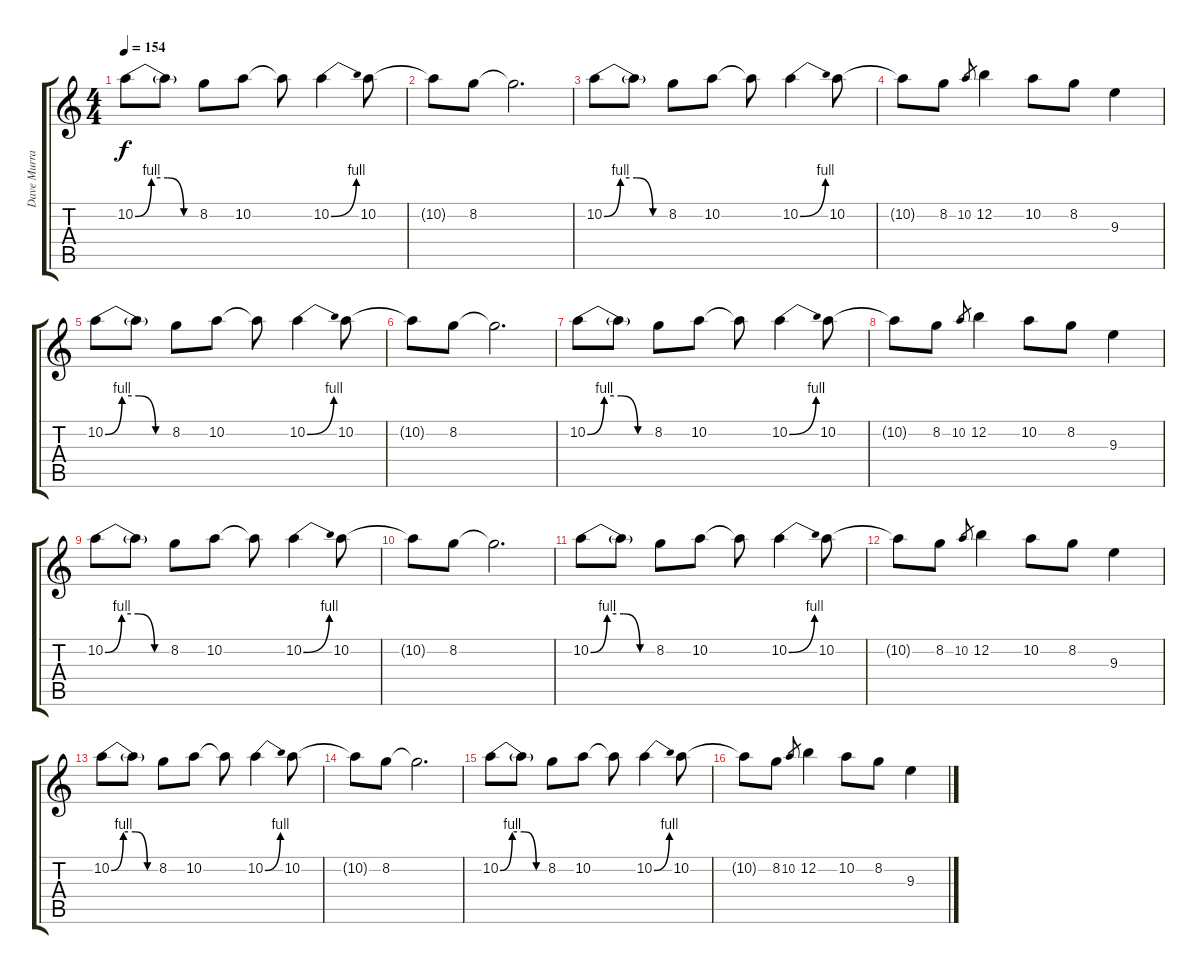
\track ("Dave Murray" "Dave Murra") {instrument distortionguitar}
\staff {score tabs}
\tuning (E4 B3 G3 D3 A2 E2) {hide}
\ts (4 4)
\tempo 154
\clef g2
\ks c
10.2{be (custom 0 0 15 4 30 4 45 0 60 0)}.8{dy f} 10.2{t}.8 8.2.8 10.2.8 10.2{t}.8 10.2{be (bend 0 0 60 4)}.4 10.2.8 |
10.2{t}.8 8.2.8 8.2{t}.2{d} |
10.2{be (custom 0 0 15 4 30 4 45 0 60 0)}.8 10.2{t}.8 8.2.8 10.2.8 10.2{t}.8 10.2{be (bend 0 0 60 4)}.4 10.2.8 |
10.2{t}.8 8.2.8 10.2.8{gr} 12.2.4 10.2.8 8.2.8 9.3.4 |
10.2{be (custom 0 0 15 4 30 4 45 0 60 0)}.8 10.2{t}.8 8.2.8 10.2.8 10.2{t}.8 10.2{be (bend 0 0 60 4)}.4 10.2.8 |
10.2{t}.8 8.2.8 8.2{t}.2{d} |
10.2{be (custom 0 0 15 4 30 4 45 0 60 0)}.8 10.2{t}.8 8.2.8 10.2.8 10.2{t}.8 10.2{be (bend 0 0 60 4)}.4 10.2.8 |
10.2{t}.8 8.2.8 10.2.8{gr} 12.2.4 10.2.8 8.2.8 9.3.4 |
10.2{be (custom 0 0 15 4 30 4 45 0 60 0)}.8 10.2{t}.8 8.2.8 10.2.8 10.2{t}.8 10.2{be (bend 0 0 60 4)}.4 10.2.8 |
10.2{t}.8 8.2.8 8.2{t}.2{d} |
10.2{be (custom 0 0 15 4 30 4 45 0 60 0)}.8 10.2{t}.8 8.2.8 10.2.8 10.2{t}.8 10.2{be (bend 0 0 60 4)}.4 10.2.8 |
10.2{t}.8 8.2.8 10.2.8{gr} 12.2.4 10.2.8 8.2.8 9.3.4 |
10.2{be (custom 0 0 15 4 30 4 45 0 60 0)}.8 10.2{t}.8 8.2.8 10.2.8 10.2{t}.8 10.2{be (bend 0 0 60 4)}.4 10.2.8 |
10.2{t}.8 8.2.8 8.2{t}.2{d} |
10.2{be (custom 0 0 15 4 30 4 45 0 60 0)}.8 10.2{t}.8 8.2.8 10.2.8 10.2{t}.8 10.2{be (bend 0 0 60 4)}.4 10.2.8 |
10.2{t}.8 8.2.8 10.2.8{gr} 12.2.4 10.2.8 8.2.8 9.3.4
